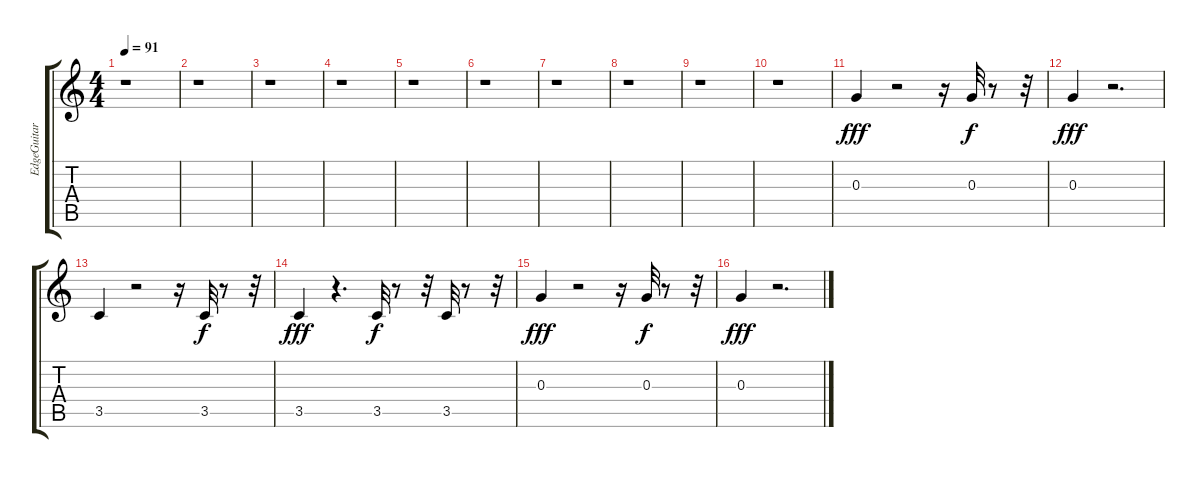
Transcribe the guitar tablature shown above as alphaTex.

\track ("EdgeGuitar" "EdgeGuitar") {instrument distortionguitar}
\staff {score tabs}
\tuning (E4 B3 G3 D3 A2 E2) {hide}
\ts (4 4)
\tempo 91
\clef g2
\ks c
r.1{dy fff} |
r.1 |
r.1 |
r.1 |
r.1 |
r.1 |
r.1 |
r.1 |
r.1 |
r.1 |
0.3.4 r.2 r.16 0.3.32{dy f} r.8 r.32 |
0.3.4{dy fff} r.2{d} |
3.5.4 r.2 r.16 3.5.32{dy f} r.8 r.32 |
3.5.4{dy fff} r.4{d} 3.5.32{dy f} r.8 r.32 3.5.32 r.8 r.32 |
0.3.4{dy fff} r.2 r.16 0.3.32{dy f} r.8 r.32 |
0.3.4{dy fff} r.2{d}
